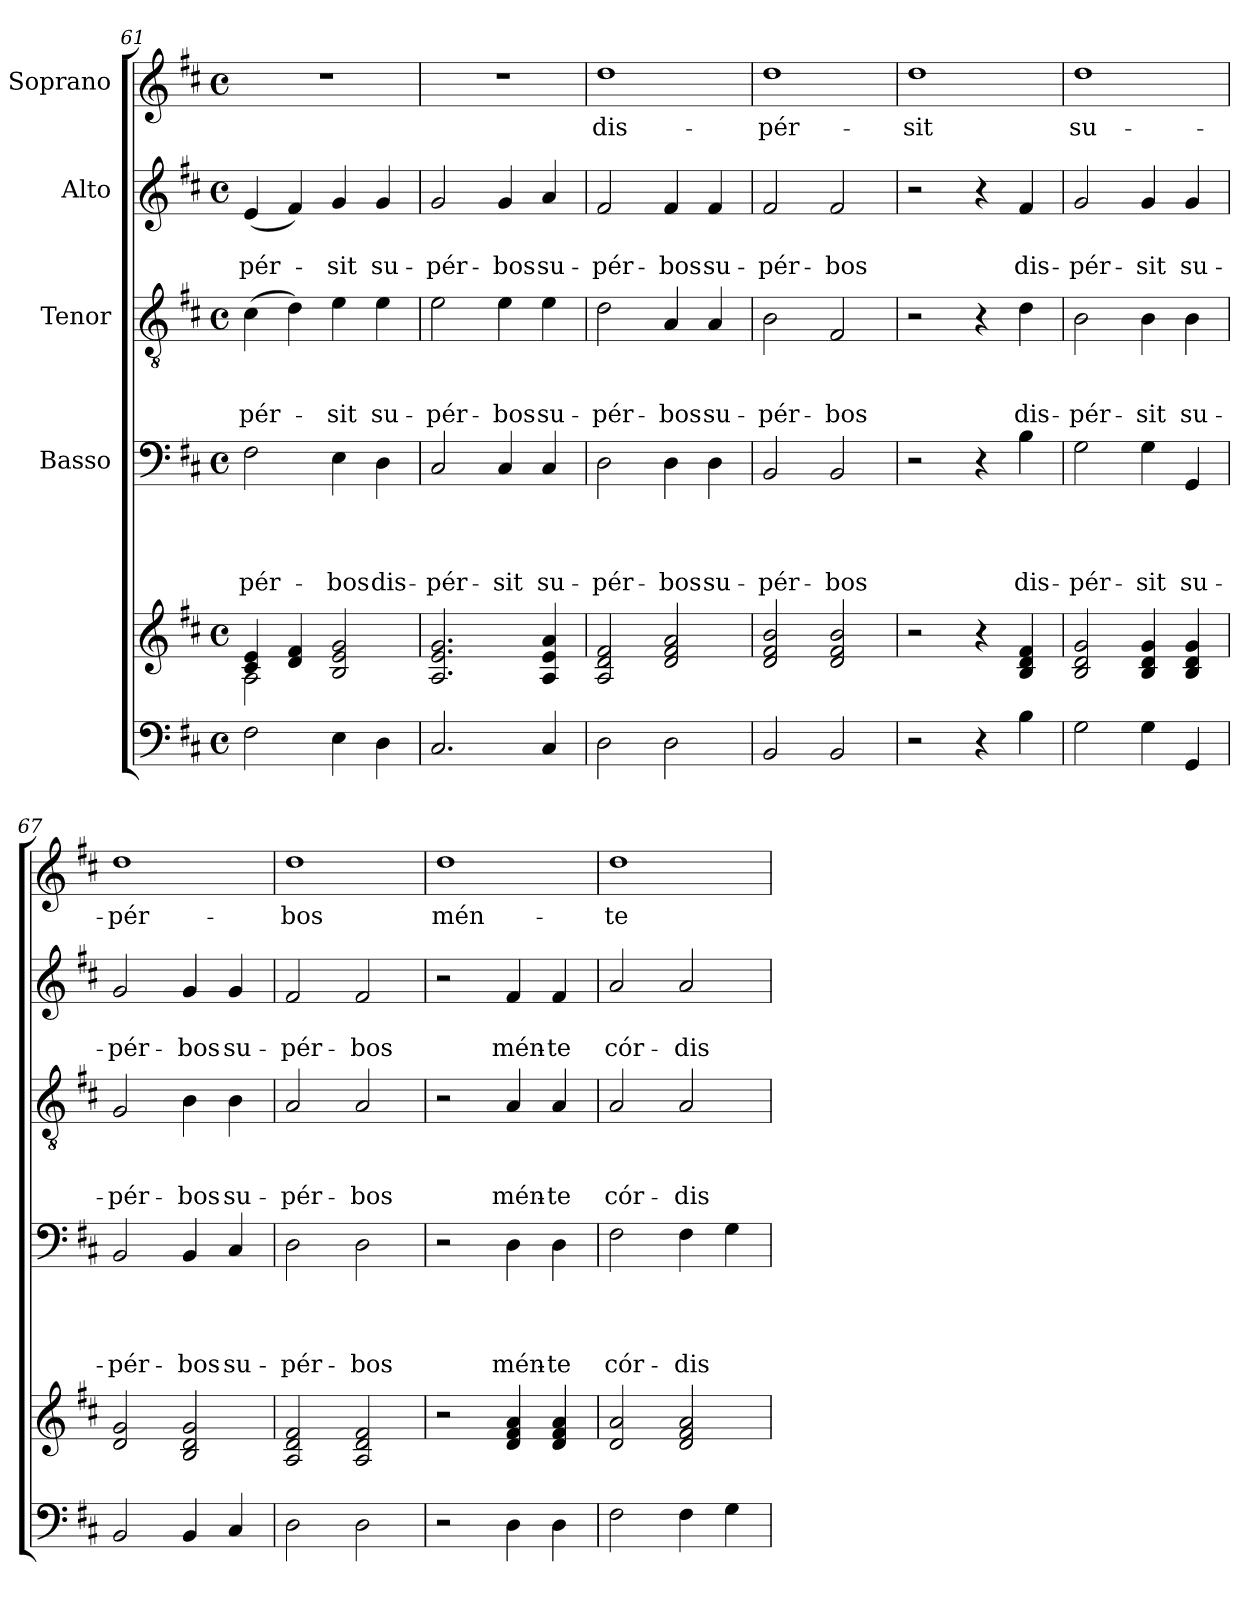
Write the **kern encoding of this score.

**kern	**kern	**kern	**text	**text	**text	**text	**kern	**text	**text	**text	**kern	**text	**text	**kern	**text
*part5	*part5	*part4	*part4	*part4	*part4	*part4	*part3	*part3	*part3	*part3	*part2	*part2	*part2	*part1	*part1
*staff6	*staff5	*staff4	*staff4	*staff4	*staff4	*staff4	*staff3	*staff3	*staff3	*staff3	*staff2	*staff2	*staff2	*staff1	*staff1
*	*	*I"Basso	*	*	*	*	*I"Tenor	*	*	*	*I"Alto	*	*	*I"Soprano	*
*clefF4	*clefG2	*clefF4	*	*	*	*	*clefGv2	*	*	*	*clefG2	*	*	*clefG2	*
*k[f#c#]	*k[f#c#]	*k[f#c#]	*	*	*	*	*k[f#c#]	*	*	*	*k[f#c#]	*	*	*k[f#c#]	*
*D:	*D:	*D:	*	*	*	*	*D:	*	*	*	*D:	*	*	*D:	*
*M4/4	*M4/4	*M4/4	*	*	*	*	*M4/4	*	*	*	*M4/4	*	*	*M4/4	*
*met(c)	*met(c)	*met(c)	*	*	*	*	*met(c)	*	*	*	*met(c)	*	*	*met(c)	*
=61	=61	=61	=61	=61	=61	=61	=61	=61	=61	=61	=61	=61	=61	=61	=61
*	*^	*	*	*	*	*	*	*	*	*	*	*	*	*	*
!	!	!	!	!	!	!	!LO:LY:b	!	!	!	!LO:LY:b	!	!	!LO:LY:b	!	!
2F#\	4c#/ 4e/	2A\	2F#\	.	.	.	-pér-	(>4c#\	.	.	-pér-	(<4e/	.	-pér-	1r	.
.	4d/ 4f#/	.	.	.	.	.	.	4d\)	.	.	.	4f#/)	.	.	.	.
!	!	!	!	!	!	!	!LO:LY:b	!	!	!	!LO:LY:b	!	!	!LO:LY:b	!	!
4E\	2B/ 2e/ 2g/	2ryy	4E\	.	.	.	-bos	4e\	.	.	-sit	4g/	.	-sit	.	.
!	!	!	!	!	!	!	!LO:LY:b	!	!	!	!LO:LY:b	!	!	!LO:LY:b	!	!
4D\	.	.	4D\	.	.	.	dis-	4e\	.	.	su-	4g/	.	su-	.	.
*	*v	*v	*	*	*	*	*	*	*	*	*	*	*	*	*	*
=62	=62	=62	=62	=62	=62	=62	=62	=62	=62	=62	=62	=62	=62	=62	=62
!	!	!	!	!	!	!LO:LY:b	!	!	!	!LO:LY:b	!	!	!LO:LY:b	!	!
2.C#/	2.A/ 2.e/ 2.g/	2C#/	.	.	.	-pér-	2e\	.	.	-pér-	2g/	.	-pér-	1r	.
!	!	!	!	!	!	!LO:LY:b	!	!	!	!LO:LY:b	!	!	!LO:LY:b	!	!
.	.	4C#/	.	.	.	-sit	4e\	.	.	-bos	4g/	.	-bos	.	.
!	!	!	!	!	!	!LO:LY:b	!	!	!	!LO:LY:b	!	!	!LO:LY:b	!	!
4C#/	4A/ 4e/ 4a/	4C#/	.	.	.	su-	4e\	.	.	su-	4a/	.	su-	.	.
!!LO:PB:g=z
=63	=63	=63	=63	=63	=63	=63	=63	=63	=63	=63	=63	=63	=63	=63	=63
!	!	!	!	!	!	!LO:LY:b	!	!	!	!LO:LY:b	!	!	!LO:LY:b	!	!LO:LY:b
2D\	2A/ 2d/ 2f#/	2D\	.	.	.	-pér-	2d\	.	.	-pér-	2f#/	.	-pér-	1dd	dis-
!	!	!	!	!	!	!LO:LY:b	!	!	!	!LO:LY:b	!	!	!LO:LY:b	!	!
2D\	2d/ 2f#/ 2a/	4D\	.	.	.	-bos	4A/	.	.	-bos	4f#/	.	-bos	.	.
!	!	!	!	!	!	!LO:LY:b	!	!	!	!LO:LY:b	!	!	!LO:LY:b	!	!
.	.	4D\	.	.	.	su-	4A/	.	.	su-	4f#/	.	su-	.	.
=64	=64	=64	=64	=64	=64	=64	=64	=64	=64	=64	=64	=64	=64	=64	=64
!	!	!	!	!	!	!LO:LY:b	!	!	!	!LO:LY:b	!	!	!LO:LY:b	!	!LO:LY:b
2BB/	2d/ 2f#/ 2b/	2BB/	.	.	.	-pér-	2B\	.	.	-pér-	2f#/	.	-pér-	1dd	-pér-
!	!	!	!	!	!	!LO:LY:b	!	!	!	!LO:LY:b	!	!	!LO:LY:b	!	!
2BB/	2d/ 2f#/ 2b/	2BB/	.	.	.	-bos	2F#/	.	.	-bos	2f#/	.	-bos	.	.
=65	=65	=65	=65	=65	=65	=65	=65	=65	=65	=65	=65	=65	=65	=65	=65
!	!	!	!	!	!	!	!	!	!	!	!	!	!	!	!LO:LY:b
2r	2r	2r	.	.	.	.	2r	.	.	.	2r	.	.	1dd	-sit
4r	4r	4r	.	.	.	.	4r	.	.	.	4r	.	.	.	.
!	!	!	!	!	!	!LO:LY:b	!	!	!	!LO:LY:b	!	!	!LO:LY:b	!	!
4B\	4B/ 4d/ 4f#/	4B\	.	.	.	dis-	4d\	.	.	dis-	4f#/	.	dis-	.	.
=66	=66	=66	=66	=66	=66	=66	=66	=66	=66	=66	=66	=66	=66	=66	=66
!	!	!	!	!	!	!LO:LY:b	!	!	!	!LO:LY:b	!	!	!LO:LY:b	!	!LO:LY:b
2G\	2B/ 2d/ 2g/	2G\	.	.	.	-pér-	2B\	.	.	-pér-	2g/	.	-pér-	1dd	su-
!	!	!	!	!	!	!LO:LY:b	!	!	!	!LO:LY:b	!	!	!LO:LY:b	!	!
4G\	4B/ 4d/ 4g/	4G\	.	.	.	-sit	4B\	.	.	-sit	4g/	.	-sit	.	.
!	!	!	!	!	!	!LO:LY:b	!	!	!	!LO:LY:b	!	!	!LO:LY:b	!	!
4GG/	4B/ 4d/ 4g/	4GG/	.	.	.	su-	4B\	.	.	su-	4g/	.	su-	.	.
=67	=67	=67	=67	=67	=67	=67	=67	=67	=67	=67	=67	=67	=67	=67	=67
!	!	!	!	!	!	!LO:LY:b	!	!	!	!LO:LY:b	!	!	!LO:LY:b	!	!LO:LY:b
2BB/	2d/ 2g/	2BB/	.	.	.	-pér-	2G/	.	.	-pér-	2g/	.	-pér-	1dd	-pér-
!	!	!	!	!	!	!LO:LY:b	!	!	!	!LO:LY:b	!	!	!LO:LY:b	!	!
4BB/	2B/ 2d/ 2g/	4BB/	.	.	.	-bos	4B\	.	.	-bos	4g/	.	-bos	.	.
!	!	!	!	!	!	!LO:LY:b	!	!	!	!LO:LY:b	!	!	!LO:LY:b	!	!
4C#/	.	4C#/	.	.	.	su-	4B\	.	.	su-	4g/	.	su-	.	.
=68	=68	=68	=68	=68	=68	=68	=68	=68	=68	=68	=68	=68	=68	=68	=68
!	!	!	!	!	!	!LO:LY:b	!	!	!	!LO:LY:b	!	!	!LO:LY:b	!	!LO:LY:b
2D\	2A/ 2d/ 2f#/	2D\	.	.	.	-pér-	2A/	.	.	-pér-	2f#/	.	-pér-	1dd	-bos
!	!	!	!	!	!	!LO:LY:b	!	!	!	!LO:LY:b	!	!	!LO:LY:b	!	!
2D\	2A/ 2d/ 2f#/	2D\	.	.	.	-bos	2A/	.	.	-bos	2f#/	.	-bos	.	.
=69	=69	=69	=69	=69	=69	=69	=69	=69	=69	=69	=69	=69	=69	=69	=69
!	!	!	!	!	!	!	!	!	!	!	!	!	!	!	!LO:LY:b
2r	2r	2r	.	.	.	.	2r	.	.	.	2r	.	.	1dd	mén-
!	!	!	!	!	!	!LO:LY:b	!	!	!	!LO:LY:b	!	!	!LO:LY:b	!	!
4D\	4d/ 4f#/ 4a/	4D\	.	.	.	mén-	4A/	.	.	mén-	4f#/	.	mén-	.	.
!	!	!	!	!	!	!LO:LY:b:rj	!	!	!	!LO:LY:b:rj	!	!	!LO:LY:b:rj	!	!
4D\	4d/ 4f#/ 4a/	4D\	.	.	.	-te	4A/	.	.	-te	4f#/	.	-te	.	.
=70	=70	=70	=70	=70	=70	=70	=70	=70	=70	=70	=70	=70	=70	=70	=70
!	!	!	!	!	!	!LO:LY:b	!	!	!	!LO:LY:b	!	!	!LO:LY:b	!	!LO:LY:b
2F#\	2d/ 2a/	2F#\	.	.	.	cór-	2A/	.	.	cór-	2a/	.	cór-	1dd	-te
!	!	!	!	!	!	!LO:LY:b	!	!	!	!LO:LY:b	!	!	!LO:LY:b	!	!
4F#\	2d/ 2f#/ 2a/	4F#\	.	.	.	-dis	2A/	.	.	-dis	2a/	.	-dis	.	.
4G\	.	4G\	.	.	.	.	.	.	.	.	.	.	.	.	.
=	=	=	=	=	=	=	=	=	=	=	=	=	=	=	=
*-	*-	*-	*-	*-	*-	*-	*-	*-	*-	*-	*-	*-	*-	*-	*-
